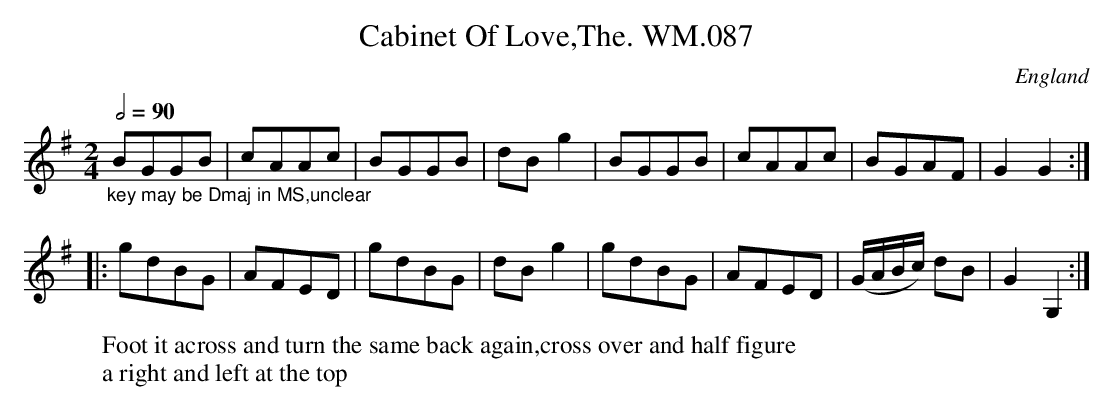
X:1
T:Cabinet Of Love,The. WM.087
L:1/8
M:2/4
O:England
Q:1/2=90
W:Foot it across and turn the same back again,cross over and half figure
W:a right and left at the top
K:G
"_key may be Dmaj in MS,unclear"BGGB|cAAc|BGGB|dBg2|BGGB|cAAc|BGAF|G2G2:|!
|:gdBG|AFED|gdBG|dBg2|gdBG|AFED|(G/A/B/c/) dB|G2G,2:|
